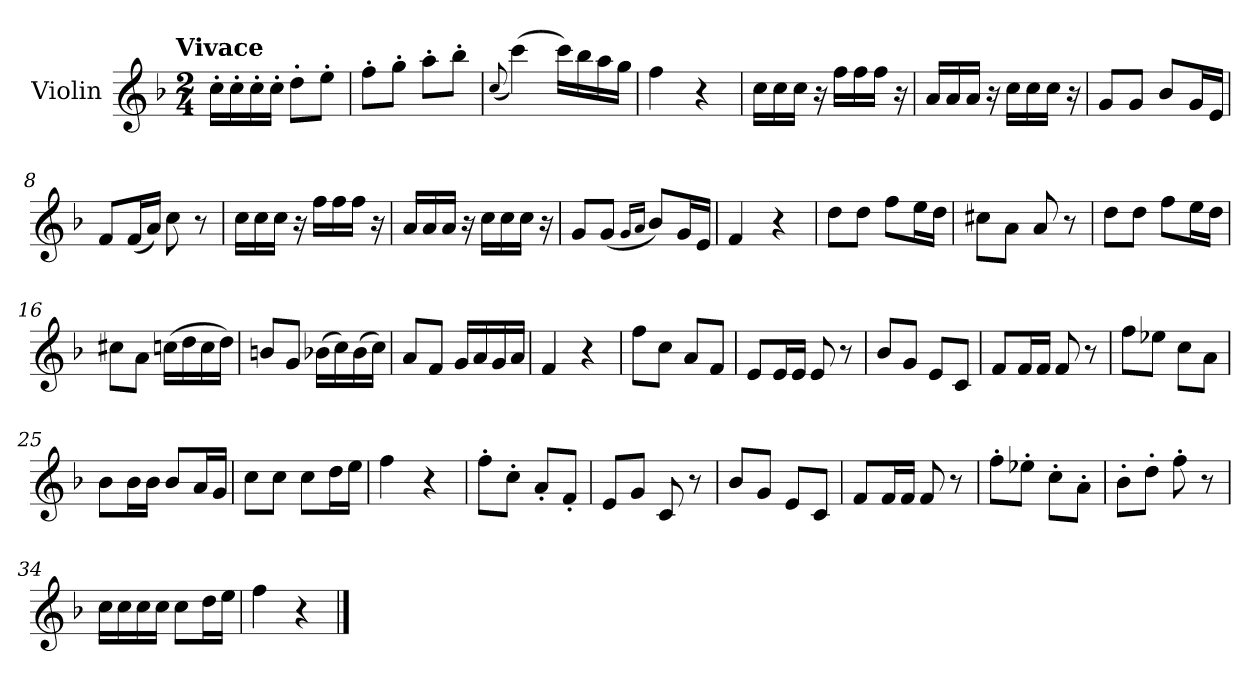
**kern
*part1
*staff1
*I"Violin
*I'Vln.
*clefG2
*k[b-]
!!LO:TX:omd:t=Vivace
*M2/4
*MM172
=1
16cc'\LL
16cc'\
16cc'\
16cc'\JJ
8dd'\L
8ee'\J
=2
8ff'\L
8gg'\J
8aa'\L
8bb-'\J
=3
(<8qqcc/
(>4ccc\)
16ccc\LL)
16bb-\
16aa\
16gg\JJ
=4
4ff\
4r
=5
16cc\LL
16cc\
16cc\JJ
16r
16ff\LL
16ff\
16ff\JJ
16r
=6
16a/LL
16a/
16a/JJ
16r
16cc\LL
16cc\
16cc\JJ
16r
!!LO:LB:g=z
=7
8g/L
8g/J
8b-/L
16g/L
16e/JJ
=8
8f/L
(<16f/L
16a/JJ)
8cc\
8r
=9
16cc\LL
16cc\
16cc\JJ
16r
16ff\LL
16ff\
16ff\JJ
16r
=10
16a/LL
16a/
16a/JJ
16r
16cc\LL
16cc\
16cc\JJ
16r
=11
8g/L
(<8g/J
16qqg/LL
16qqa/JJ
8b-/L)
16g/L
16e/JJ
=12
4f/
4r
!!LO:LB:g=z
=13
8dd\L
8dd\J
8ff\L
16ee\L
16dd\JJ
=14
8cc#X\L
8a\J
8a/
8r
=15
8dd\L
8dd\J
8ff\L
16ee\L
16dd\JJ
=16
8cc#X\L
8a\J
(>16ccn\LL
16dd\
16cc\
16dd\JJ)
=17
8bn/L
8g/J
(>16b-X\LL
16cc\)
(>16b-\
16cc\JJ)
=18
8a/L
8f/J
16g/LL
16a/
16g/
16a/JJ
=19
4f/
4r
!!LO:LB:g=z
=20
8ff\L
8cc\J
8a/L
8f/J
=21
8e/L
16e/L
16e/JJ
8e/
8r
=22
8b-/L
8g/J
8e/L
8c/J
=23
8f/L
16f/L
16f/JJ
8f/
8r
=24
8ff\L
8ee-X\J
8cc\L
8a\J
=25
8b-\L
16b-\L
16b-\JJ
8b-/L
16a/L
16g/JJ
=26
8cc\L
8cc\J
8cc\L
16dd\L
16ee\JJ
!!LO:LB:g=z
=27
4ff\
4r
=28
8ff'\L
8cc'\J
8a'/L
8f'/J
=29
8e/L
8g/J
8c/
8r
=30
8b-/L
8g/J
8e/L
8c/J
=31
8f/L
16f/L
16f/JJ
8f/
8r
=32
8ff'\L
8ee-X'\J
8cc'\L
8a'\J
=33
8b-'\L
8dd'\J
8ff'\
8r
=34
16cc\LL
16cc\
16cc\
16cc\JJ
8cc\L
16dd\L
16ee\JJ
!!LO:LB:g=z
=35
4ff\
4r
==
*-
